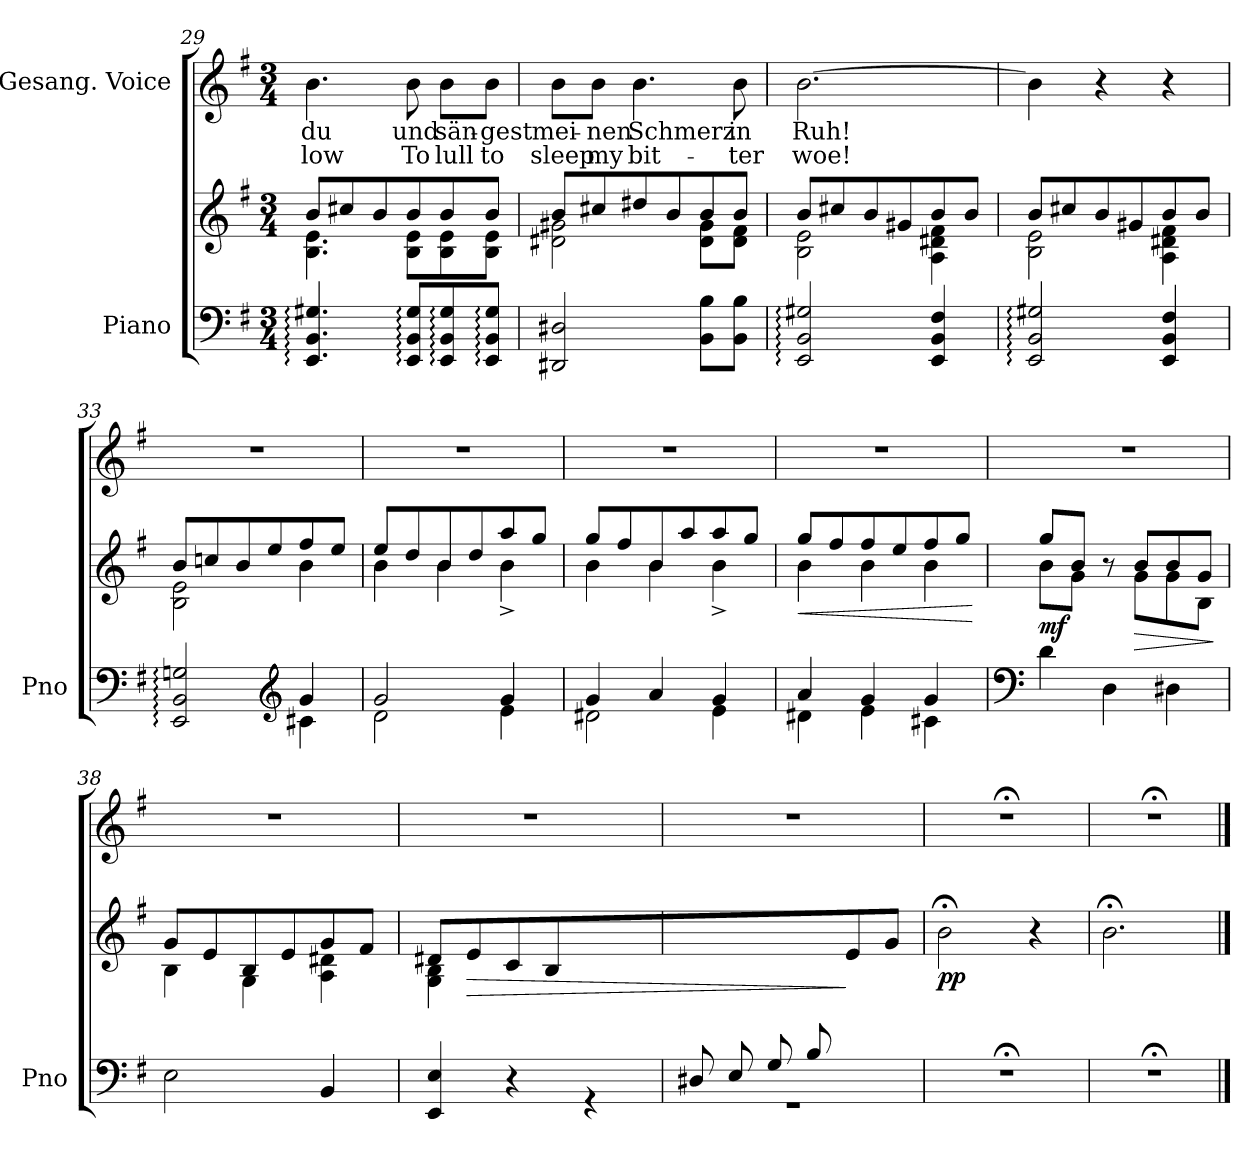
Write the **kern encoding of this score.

**kern	**kern	**dynam	**kern	**text	**text
*part2	*part2	*part2	*part1	*part1	*part1
*staff3	*staff2	*staff2/3	*staff1	*staff1	*staff1
*I"Piano	*	*	*I"Gesang. Voice	*	*
*I'Pno	*	*	*	*	*
*clefF4	*clefG2	*	*clefG2	*	*
*k[f#]	*k[f#]	*	*k[f#]	*	*
*M3/4	*M3/4	*	*M3/4	*	*
=29	=29	=29	=29	=29	=29
*	*^	*	*	*	*
!	!	!	!	!	!LO:LY:b	!LO:LY:b
4.EE/:: 4.BB/:: 4.G#X/::	8b/L	4.B\ 4.e\	.	4.b\	du	-low
.	8cc#X/	.	.	.	.	.
.	8b/	.	.	.	.	.
!	!	!	!	!	!LO:LY:b	!LO:LY:b
8EE/:: 8BB/:: 8G#/::L	8b/	8B\ 8e\L	.	8b\	und	To
!	!	!	!	!	!LO:LY:b	!LO:LY:b
8EE/:: 8BB/:: 8G#/::	8b/	8B\ 8e\	.	8b\L	sän-	lull
!	!	!	!	!	!LO:LY:b	!LO:LY:b
8EE/:: 8BB/:: 8G#/::J	8b/J	8B\ 8e\J	.	8b\J	-gest	to
!!LO:LB:g=z
=30	=30	=30	=30	=30	=30	=30
!	!	!	!	!	!LO:LY:b	!LO:LY:b
2DD#X/ 2D#X/	8b/L	2d#X\ 2g#X\	.	8b\L	mei-	sleep
!	!	!	!	!	!LO:LY:b	!LO:LY:b
.	8cc#X/	.	.	8b\J	-nen	my
!	!	!	!	!	!LO:LY:b	!LO:LY:b
.	8dd#X/	.	.	4.b\	Schmerz	bit-
.	8b/	.	.	.	.	.
8BB\ 8B\L	8b/	8d#\ 8g#\L	.	.	.	.
!	!	!	!	!	!LO:LY:b	!LO:LY:b
8BB\ 8B\J	8b/J	8d#\ 8f#\J	.	8b\	in	-ter
=31	=31	=31	=31	=31	=31	=31
!	!	!	!	!	!LO:LY:b	!LO:LY:b
2EE/:: 2BB/:: 2G#X/::	8b/L	2B\ 2e\	.	[2.b\	Ruh!	woe!
.	8cc#X/	.	.	.	.	.
.	8b/	.	.	.	.	.
.	8g#X/	.	.	.	.	.
4EE/ 4BB/ 4F#/	8b/	4A\ 4d#X\ 4f#\	.	.	.	.
.	8b/J	.	.	.	.	.
=32	=32	=32	=32	=32	=32	=32
2EE/:: 2BB/:: 2G#X/::	8b/L	2B\ 2e\	.	4b\]	.	.
.	8cc#X/	.	.	.	.	.
.	8b/	.	.	4r	.	.
.	8g#X/	.	.	.	.	.
4EE/ 4BB/ 4F#/	8b/	4A\ 4d#X\ 4f#\	.	4r	.	.
.	8b/J	.	.	.	.	.
=33	=33	=33	=33	=33	=33	=33
*^	*	*	*	*	*	*
2EE/:: 2BB/:: 2Gn/::	2ryy	8b/L	2B\ 2e\	.	2.r	.	.
.	.	8ccn/	.	.	.	.	.
.	.	8b/	.	.	.	.	.
.	.	8ee/	.	.	.	.	.
*clefG2	*	*	*	*	*	*	*
4g/	4c#X\	8ff#/	4b\	.	.	.	.
.	.	8ee/J	.	.	.	.	.
=34	=34	=34	=34	=34	=34	=34	=34
2g/	2d\	8ee/L	4b\	.	2.r	.	.
.	.	8dd/	.	.	.	.	.
.	.	8b/	4b\	.	.	.	.
.	.	8dd/	.	.	.	.	.
4g/	4e\	8aa/	4b^\	.	.	.	.
.	.	8gg/J	.	.	.	.	.
!!LO:LB:g=z
=35	=35	=35	=35	=35	=35	=35	=35
4g/	2d#X\	8gg/L	4b\	.	2.r	.	.
.	.	8ff#/	.	.	.	.	.
4a/	.	8b/	4b\	.	.	.	.
.	.	8aa/	.	.	.	.	.
4g/	4e\	8aa/	4b^\	.	.	.	.
.	.	8gg/J	.	.	.	.	.
!!LO:LB:g=z
=36	=36	=36	=36	=36	=36	=36	=36
!	!	!	!	!LO:HP:b	!	!	!
4a/	4d#X\	8gg/L	4b\	<	2.r	.	.
.	.	8ff#/	.	.	.	.	.
4g/	4e\	8ff#/	4b\	.	.	.	.
.	.	8ee/	.	.	.	.	.
4g/	4c#X\	8ff#/	4b\	.	.	.	.
.	.	8gg/J	.	.	.	.	.
*v	*v	*	*	*	*	*	*
*	*v	*v	*	*	*	*
.	.	[	.	.	.
=37	=37	=37	=37	=37	=37
*clefF4	*	*	*	*	*
*	*^	*	*	*	*
!	!	!	!LO:DY:b	!	!	!
4d\	8gg/L	8b\L	mf	2.r	.	.
.	8b/J	8g\J	.	.	.	.
4D\	8r	8ryy	.	.	.	.
!	!	!	!LO:HP:b	!	!	!
.	8b/L	8g\L	>	.	.	.
4D#X\	8b/	8g\	.	.	.	.
.	8g/J	8B\J	.	.	.	.
*	*v	*v	*	*	*	*
.	.	]	.	.	.
=38	=38	=38	=38	=38	=38
*	*^	*	*	*	*
2E\	8g/L	4B\	.	2.r	.	.
.	8e/	.	.	.	.	.
.	8B/	4G\	.	.	.	.
.	8e/	.	.	.	.	.
4BB/	8g/	4A\ 4d#X\	.	.	.	.
.	8f#/J	.	.	.	.	.
=39	=39	=39	=39	=39	=39	=39
*^	*	*	*	*	*	*
2ryy	4EE/ 4E/	8d#X/L	4G\ 4B\	.	2.r	.	.
!	!	!	!	!LO:HP:b	!	!	!
.	.	8e/	.	>	.	.	.
.	4r	8c/	4ryy	.	.	.	.
.	.	8B/	.	.	.	.	.
8G/	4r	4ryy	4ryy	.	.	.	.
8F#/J	.	.	.	.	.	.	.
*	*	*v	*v	*	*	*	*
=40	=40	=40	=40	=40	=40	=40
8D#X/L	2.r	2ryy	.	2.r	.	.
8E/	.	.	.	.	.	.
8G/	.	.	.	.	.	.
8B/	.	.	.	.	.	.
4ryy	.	8e/	]	.	.	.
.	.	8g/J	.	.	.	.
*v	*v	*	*	*	*	*
=41	=41	=41	=41	=41	=41
!	!	!LO:DY:b	!	!	!
2.r;<	2b;<\	pp	2.r;<	.	.
.	4r	.	.	.	.
=42	=42	=42	=42	=42	=42
2.r;<	2.b;<\	.	2.r;<	.	.
==	==	==	==	==	==
*-	*-	*-	*-	*-	*-
